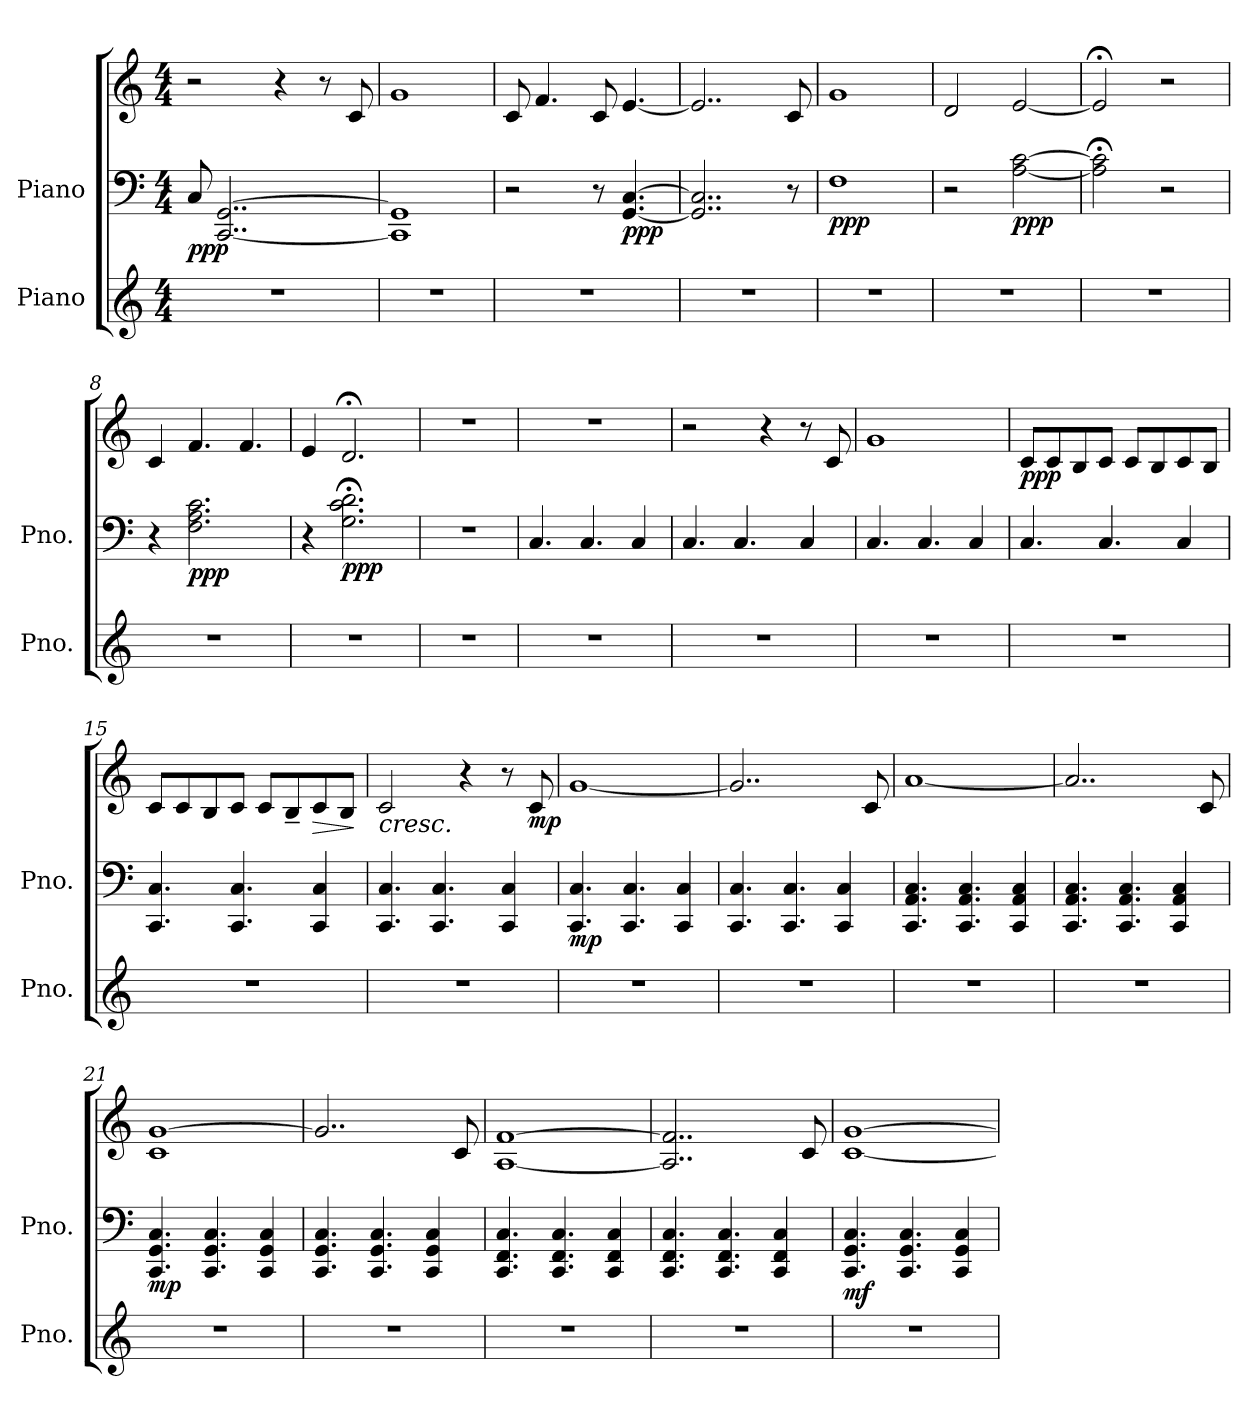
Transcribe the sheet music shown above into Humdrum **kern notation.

**kern	**kern	**kern	**dynam
*part2	*part1	*part1	*part1
*staff3	*staff2	*staff1	*staff1/2
*I"Piano	*I"Piano	*	*
*I'Pno.	*I'Pno.	*	*
*clefG2	*clefF4	*clefG2	*
*k[]	*k[]	*k[]	*
*M4/4	*M4/4	*M4/4	*
=1	=1	=1	=1
!	!	!	!LO:DY:b=2
1r	8C/	2r	ppp
.	[2..CC/ [2..GG/	.	.
.	.	4r	.
.	.	8r	.
.	.	8c/	.
=2	=2	=2	=2
1r	1CC] 1GG]	1g	.
=3	=3	=3	=3
1r	2r	8c/	.
.	.	4.f/	.
.	8r	8c/	.
!	!	!	!LO:DY:b=2
.	[4.GG/ [4.C/	[4.e/	ppp
=4	=4	=4	=4
1r	2..GG/] 2..C/]	2..e/]	.
.	8r	8c/	.
!!LO:LB:g=z
=5	=5	=5	=5
!	!	!	!LO:DY:b=2
1r	1F	1g	ppp
=6	=6	=6	=6
1r	2r	2d/	.
!	!	!	!LO:DY:b=2
.	[2A\ [2c\	[2e/	ppp
=7	=7	=7	=7
1r	2A\]; 2c\];	2e;</]	.
.	2r	2r	.
=8	=8	=8	=8
1r	4r	4c/	.
!	!	!	!LO:DY:b=2
.	2.F\ 2.A\ 2.c\	4.f/	ppp
.	.	4.f/	.
!!LO:LB:g=z
=9	=9	=9	=9
1r	4r	4e/	.
!	!	!	!LO:DY:b=2
.	2.G\; 2.c\; 2.d\;	2.d;</	ppp
=10	=10	=10	=10
1r	1r	1r	.
=11	=11	=11	=11
1r	4.C/	1r	.
.	4.C/	.	.
.	4C/	.	.
=12	=12	=12	=12
1r	4.C/	2r	.
.	4.C/	.	.
.	.	4r	.
.	4C/	8r	.
.	.	8c/	.
!!LO:PB:g=z
=13	=13	=13	=13
1r	4.C/	1g	.
.	4.C/	.	.
.	4C/	.	.
=14	=14	=14	=14
!	!	!	!LO:DY:b
1r	4.C/	8c/L	ppp
.	.	8c/	.
.	.	8B/	.
.	4.C/	8c/J	.
.	.	8c/L	.
.	.	8B/	.
.	4C/	8c/	.
.	.	8B/J	.
=15	=15	=15	=15
1r	4.CC/ 4.C/	8c/L	.
.	.	8c/	.
.	.	8B/	.
.	4.CC/ 4.C/	8c/J	.
.	.	8c/L	.
.	.	8B~/	.
!	!	!	!LO:HP:b
.	4CC/ 4C/	8c/	>
.	.	8B/J	.
.	.	.	]
=16	=16	=16	=16
!	!	!	!LO:HP:b
1r	4.CC/ 4.C/	2c/	<
.	4.CC/ 4.C/	.	.
.	.	4r	.
.	4CC/ 4C/	8r	.
!	!	!	!LO:DY:b
.	.	8c/	mp
.	.	.	[
!!LO:LB:g=z
=17	=17	=17	=17
!	!	!	!LO:DY:b=2
1r	4.CC/ 4.C/	[1g	mp
.	4.CC/ 4.C/	.	.
.	4CC/ 4C/	.	.
=18	=18	=18	=18
1r	4.CC/ 4.C/	2..g/]	.
.	4.CC/ 4.C/	.	.
.	4CC/ 4C/	.	.
.	.	8c/	.
=19	=19	=19	=19
1r	4.CC/ 4.AA/ 4.C/	[1a	.
.	4.CC/ 4.AA/ 4.C/	.	.
.	4CC/ 4AA/ 4C/	.	.
=20	=20	=20	=20
1r	4.CC/ 4.AA/ 4.C/	2..a/]	.
.	4.CC/ 4.AA/ 4.C/	.	.
.	4CC/ 4AA/ 4C/	.	.
.	.	8c/	.
!!LO:LB:g=z
=21	=21	=21	=21
!	!	!	!LO:DY:b=2
1r	4.CC/ 4.GG/ 4.C/	1c [1g	mp
.	4.CC/ 4.GG/ 4.C/	.	.
.	4CC/ 4GG/ 4C/	.	.
=22	=22	=22	=22
1r	4.CC/ 4.GG/ 4.C/	2..g/]	.
.	4.CC/ 4.GG/ 4.C/	.	.
.	4CC/ 4GG/ 4C/	.	.
.	.	8c/	.
=23	=23	=23	=23
1r	4.CC/ 4.FF/ 4.C/	[1A [1f	.
.	4.CC/ 4.FF/ 4.C/	.	.
.	4CC/ 4FF/ 4C/	.	.
=24	=24	=24	=24
1r	4.CC/ 4.FF/ 4.C/	2..A/] 2..f/]	.
.	4.CC/ 4.FF/ 4.C/	.	.
.	4CC/ 4FF/ 4C/	.	.
.	.	8c/	.
!!LO:LB:g=z
=25	=25	=25	=25
!	!	!	!LO:DY:b=2
1r	4.CC/ 4.GG/ 4.C/	[1c [1g	mf
.	4.CC/ 4.GG/ 4.C/	.	.
.	4CC/ 4GG/ 4C/	.	.
=	=	=	=
*-	*-	*-	*-
